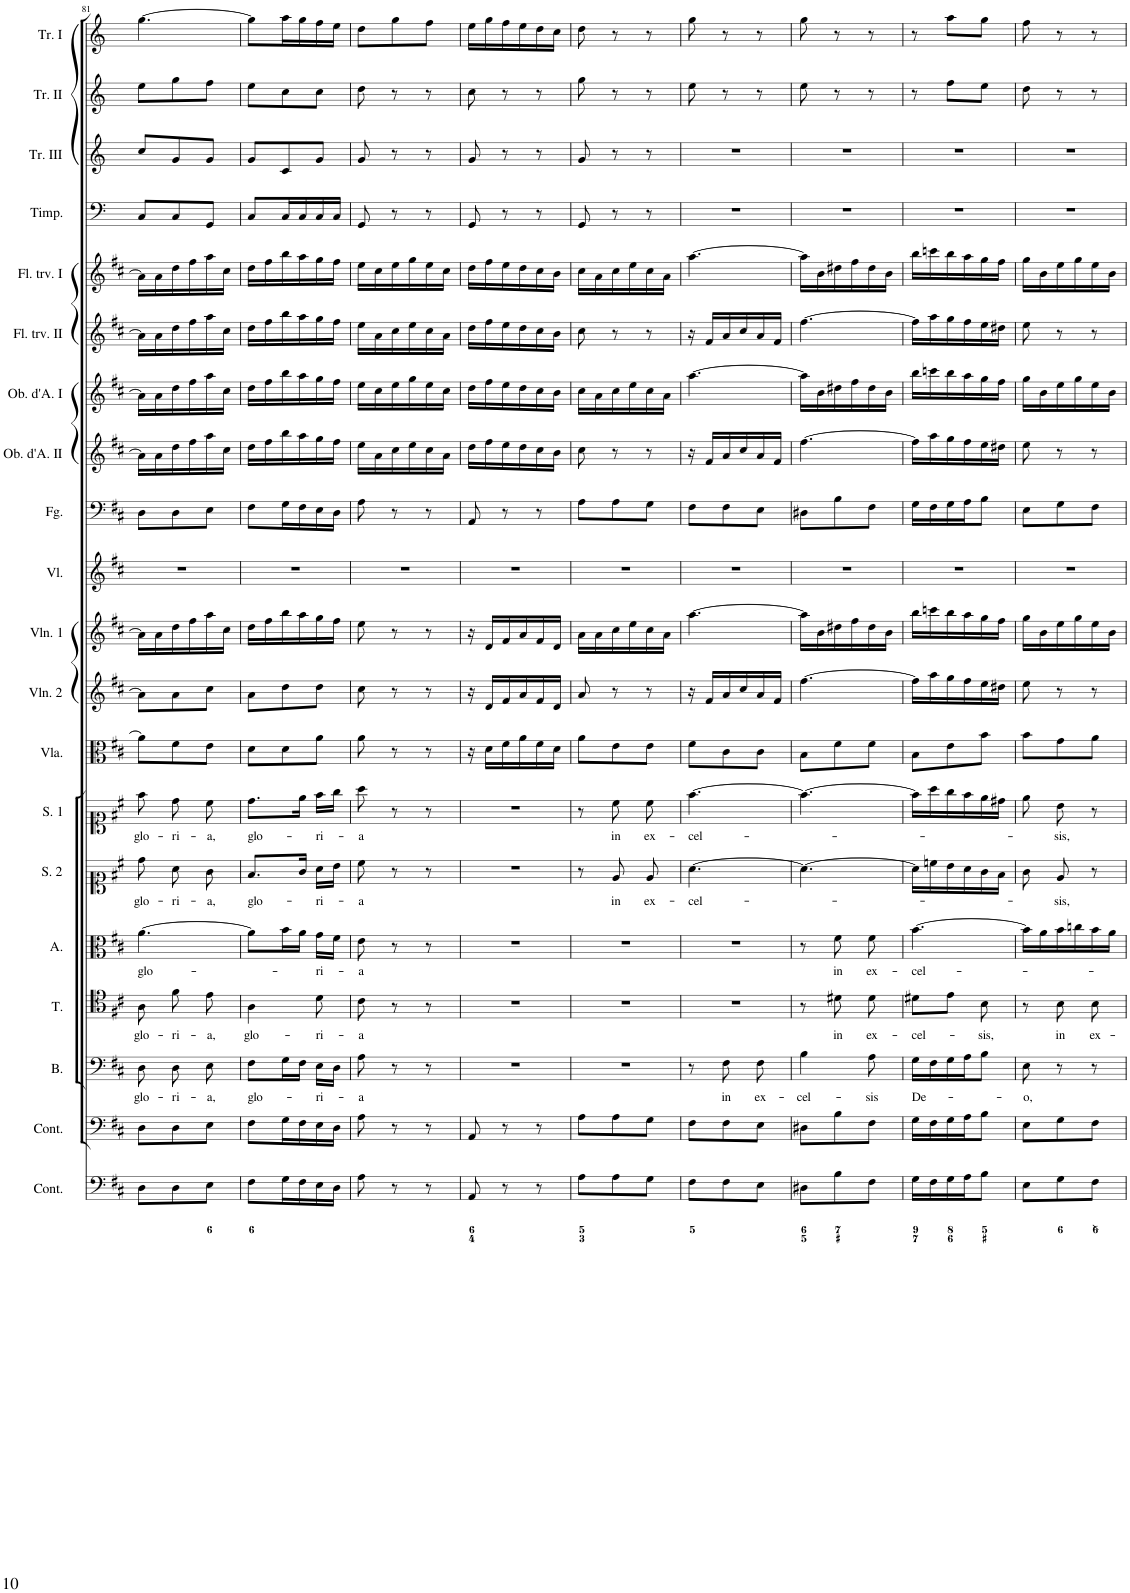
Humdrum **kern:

**kern	**kern	**kern	**text	**kern	**text	**kern	**text	**kern	**text	**kern	**text	**kern	**kern	**kern	**kern	**kern	**kern	**kern	**kern	**kern	**kern	**kern	**kern	**kern
*part20	*part19	*part18	*part18	*part17	*part17	*part16	*part16	*part15	*part15	*part14	*part14	*part13	*part12	*part11	*part10	*part9	*part8	*part7	*part6	*part5	*part4	*part3	*part2	*part1
*staff20	*staff19	*staff18	*staff18	*staff17	*staff17	*staff16	*staff16	*staff15	*staff15	*staff14	*staff14	*staff13	*staff12	*staff11	*staff10	*staff9	*staff8	*staff7	*staff6	*staff5	*staff4	*staff3	*staff2	*staff1
*I"Continuo	*I"Continuo	*I"Basso	*	*I"Tenore	*	*I"Alto	*	*I"Soprano 2	*	*I"Soprano 1	*	*I"Viola	*I"Violino 2	*I"Violino 1	*I"Violino solo	*I"Fagotti	*I"Oboe d'Amore II	*I"Oboe d'Amore I	*I"Flauto traverso II	*I"Flauto traverso I	*I"Timpani	*I"Tromba III	*I"Tromba II	*I"Tromba I
*I'Cont.	*I'Cont.	*I'B.	*	*I'T.	*	*I'A.	*	*I'S. 2	*	*I'S. 1	*	*I'Vla.	*I'Vln. 2	*I'Vln. 1	*I'Vl.	*I'Fg.	*I'Ob. d'A. II	*I'Ob. d'A. I	*I'Fl. trv. II	*I'Fl. trv. I	*I'Timp.	*I'Tr. III	*I'Tr. II	*I'Tr. I
!!LO:PB:g=z
*clefF4	*clefF4	*clefF4	*	*clefC4	*	*clefC3	*	*clefC1	*	*clefC1	*	*clefC3	*clefG2	*clefG2	*clefG2	*clefF4	*clefG2	*clefG2	*clefG2	*clefG2	*clefF4	*clefG2	*clefG2	*clefG2
*	*	*	*	*	*	*	*	*	*	*	*	*	*	*	*	*	*	*	*	*	*Trd-1c-2	*Trd-1c-2	*Trd-1c-2	*Trd-1c-2
*k[f#c#]	*k[f#c#]	*k[f#c#]	*	*k[f#c#]	*	*k[f#c#]	*	*k[f#c#]	*	*k[f#c#]	*	*k[f#c#]	*k[f#c#]	*k[f#c#]	*k[f#c#]	*k[f#c#]	*k[f#c#]	*k[f#c#]	*k[f#c#]	*k[f#c#]	*k[]	*k[]	*k[]	*k[]
*M3/8	*M3/8	*M3/8	*	*M3/8	*	*M3/8	*	*M3/8	*	*M3/8	*	*M3/8	*M3/8	*M3/8	*M3/8	*M3/8	*M3/8	*M3/8	*M3/8	*M3/8	*M3/8	*M3/8	*M3/8	*M3/8
=81	=81	=81	=81	=81	=81	=81	=81	=81	=81	=81	=81	=81	=81	=81	=81	=81	=81	=81	=81	=81	=81	=81	=81	=81
!	!	!	!LO:LY:b	!	!LO:LY:b	!	!LO:LY:b	!	!LO:LY:b	!	!LO:LY:b	!	!	!	!	!	!	!	!	!	!	!	!	!
8D\L	8D\L	8D\	glo-	8A\	glo-	[4.a\	glo-	8dd\	glo-	8ff#\	glo-	8a\L]	8a\L]	16a\LL]	4.r	8D\L	16a\LL]	16a\LL]	16a\LL]	16a\LL]	8C/L	8cc/L	8ee\L	[4.gg\
.	.	.	.	.	.	.	.	.	.	.	.	.	.	16a\	.	.	16a\	16a\	16a\	16a\	.	.	.	.
!	!	!	!LO:LY:b	!	!LO:LY:b	!	!	!	!LO:LY:b	!	!LO:LY:b	!	!	!	!	!	!	!	!	!	!	!	!	!
8D\	8D\	8D\	-ri-	8f#\	-ri-	.	.	8a\	-ri-	8dd\	-ri-	8f#\	8a\	16dd\	.	8D\	16dd\	16dd\	16dd\	16dd\	8C/	8g/	8gg\	.
.	.	.	.	.	.	.	.	.	.	.	.	.	.	16ff#\	.	.	16ff#\	16ff#\	16ff#\	16ff#\	.	.	.	.
!	!	!	!LO:LY:b	!	!LO:LY:b	!	!	!	!LO:LY:b	!	!LO:LY:b	!	!	!	!	!	!	!	!	!	!	!	!	!
8E\J	8E\J	8E\	-a,	8e\	-a,	.	.	8g\	-a,	8cc#\	-a,	8e\J	8cc#\J	16aa\	.	8E\J	16aa\	16aa\	16aa\	16aa\	8GG/J	8g/J	8ff\J	.
.	.	.	.	.	.	.	.	.	.	.	.	.	.	16cc#\JJ	.	.	16cc#\JJ	16cc#\JJ	16cc#\JJ	16cc#\JJ	.	.	.	.
=82	=82	=82	=82	=82	=82	=82	=82	=82	=82	=82	=82	=82	=82	=82	=82	=82	=82	=82	=82	=82	=82	=82	=82	=82
!	!	!	!LO:LY:b	!	!LO:LY:b	!	!	!	!LO:LY:b	!	!LO:LY:b	!	!	!	!	!	!	!	!	!	!	!	!	!
8F#\L	8F#\L	8F#\L	glo-	4A\	glo-	8a\L]	.	8.f#/L	glo-	8.dd\L	glo-	8d\L	8a\L	16dd\LL	4.r	8F#\L	16dd\LL	16dd\LL	16dd\LL	16dd\LL	8C/L	8g/L	8ee\L	8gg\L]
.	.	.	.	.	.	.	.	.	.	.	.	.	.	16ff#\	.	.	16ff#\	16ff#\	16ff#\	16ff#\	.	.	.	.
16G\L	16G\L	16G\L	.	.	.	16b\L	.	.	.	.	.	8d\	8dd\	16bb\	.	16G\L	16bb\	16bb\	16bb\	16bb\	16C/L	8c/	8cc\	16aa\L
16F#\	16F#\	16F#\JJ	.	.	.	16a\JJ	.	16g/Jk	.	16ee\Jk	.	.	.	16aa\	.	16F#\	16aa\	16aa\	16aa\	16aa\	16C/	.	.	16gg\
!	!	!	!LO:LY:b	!	!LO:LY:b	!	!LO:LY:b	!	!LO:LY:b	!	!LO:LY:b	!	!	!	!	!	!	!	!	!	!	!	!	!
16E\	16E\	16E\LL	-ri-	8d\	-ri-	16g\LL	-ri-	16a\LL	-ri-	16ff#\LL	-ri-	8a\J	8dd\J	16gg\	.	16E\	16gg\	16gg\	16gg\	16gg\	16C/	8g/J	8cc\J	16ff\
16D\JJ	16D\JJ	16D\JJ	.	.	.	16f#\JJ	.	16b\JJ	.	16gg\JJ	.	.	.	16ff#\JJ	.	16D\JJ	16ff#\JJ	16ff#\JJ	16ff#\JJ	16ff#\JJ	16C/JJ	.	.	16ee\JJ
=83	=83	=83	=83	=83	=83	=83	=83	=83	=83	=83	=83	=83	=83	=83	=83	=83	=83	=83	=83	=83	=83	=83	=83	=83
!	!	!	!LO:LY:b	!	!LO:LY:b	!	!LO:LY:b	!	!LO:LY:b	!	!LO:LY:b	!	!	!	!	!	!	!	!	!	!	!	!	!
8A\	8A\	8A\	-a	8c#\	-a	8e\	-a	8cc#\	-a	8aa\	-a	8a\	8cc#\	8ee\	4.r	8A\	16ee\LL	16ee\LL	16ee\LL	16ee\LL	8GG/	8g/	8dd\	8dd\L
.	.	.	.	.	.	.	.	.	.	.	.	.	.	.	.	.	16a\	16cc#\	16a\	16cc#\	.	.	.	.
8r	8r	8r	.	8r	.	8r	.	8r	.	8r	.	8r	8r	8r	.	8r	16cc#\	16ee\	16cc#\	16ee\	8r	8r	8r	8gg\
.	.	.	.	.	.	.	.	.	.	.	.	.	.	.	.	.	16ee\	16gg\	16ee\	16gg\	.	.	.	.
8r	8r	8r	.	8r	.	8r	.	8r	.	8r	.	8r	8r	8r	.	8r	16cc#\	16ee\	16cc#\	16ee\	8r	8r	8r	8ff\J
.	.	.	.	.	.	.	.	.	.	.	.	.	.	.	.	.	16a\JJ	16cc#\JJ	16a\JJ	16cc#\JJ	.	.	.	.
=84	=84	=84	=84	=84	=84	=84	=84	=84	=84	=84	=84	=84	=84	=84	=84	=84	=84	=84	=84	=84	=84	=84	=84	=84
8AA/	8AA/	4.r	.	4.r	.	4.r	.	4.r	.	4.r	.	16r	16r	16r	4.r	8AA/	16dd\LL	16dd\LL	16dd\LL	16dd\LL	8GG/	8g/	8cc\	16ee\LL
.	.	.	.	.	.	.	.	.	.	.	.	16d\LL	16d/LL	16d/LL	.	.	16ff#\	16ff#\	16ff#\	16ff#\	.	.	.	16gg\
8r	8r	.	.	.	.	.	.	.	.	.	.	16f#\	16f#/	16f#/	.	8r	16ee\	16ee\	16ee\	16ee\	8r	8r	8r	16ff\
.	.	.	.	.	.	.	.	.	.	.	.	16a\	16a/	16a/	.	.	16dd\	16dd\	16dd\	16dd\	.	.	.	16ee\
8r	8r	.	.	.	.	.	.	.	.	.	.	16f#\	16f#/	16f#/	.	8r	16cc#\	16cc#\	16cc#\	16cc#\	8r	8r	8r	16dd\
.	.	.	.	.	.	.	.	.	.	.	.	16d\JJ	16d/JJ	16d/JJ	.	.	16b\JJ	16b\JJ	16b\JJ	16b\JJ	.	.	.	16cc\JJ
=85	=85	=85	=85	=85	=85	=85	=85	=85	=85	=85	=85	=85	=85	=85	=85	=85	=85	=85	=85	=85	=85	=85	=85	=85
8A\L	8A\L	4.r	.	4.r	.	4.r	.	8r	.	8r	.	8a\L	8a/	16a\LL	4.r	8A\L	8cc#\	16cc#\LL	8cc#\	16cc#\LL	8GG/	8g/	8gg\	8dd\
.	.	.	.	.	.	.	.	.	.	.	.	.	.	16a\	.	.	.	16a\	.	16a\	.	.	.	.
!	!	!	!	!	!	!	!	!	!LO:LY:b	!	!LO:LY:b	!	!	!	!	!	!	!	!	!	!	!	!	!
8A\	8A\	.	.	.	.	.	.	8e/	in	8cc#\	in	8e\	8r	16cc#\	.	8A\	8r	16cc#\	8r	16cc#\	8r	8r	8r	8r
.	.	.	.	.	.	.	.	.	.	.	.	.	.	16ee\	.	.	.	16ee\	.	16ee\	.	.	.	.
!	!	!	!	!	!	!	!	!	!LO:LY:b	!	!LO:LY:b	!	!	!	!	!	!	!	!	!	!	!	!	!
8G\J	8G\J	.	.	.	.	.	.	8e/	ex-	8cc#\	ex-	8e\J	8r	16cc#\	.	8G\J	8r	16cc#\	8r	16cc#\	8r	8r	8r	8r
.	.	.	.	.	.	.	.	.	.	.	.	.	.	16a\JJ	.	.	.	16a\JJ	.	16a\JJ	.	.	.	.
=86	=86	=86	=86	=86	=86	=86	=86	=86	=86	=86	=86	=86	=86	=86	=86	=86	=86	=86	=86	=86	=86	=86	=86	=86
!	!	!	!	!	!	!	!	!	!LO:LY:b	!	!LO:LY:b	!	!	!	!	!	!	!	!	!	!	!	!	!
8F#\L	8F#\L	8r	.	4.r	.	4.r	.	[4.a\	-cel-	[4.ff#\	-cel-	8f#\L	16r	[4.aa\	4.r	8F#\L	16r	[4.aa\	16r	[4.aa\	4.r	4.r	8ee\	8gg\
.	.	.	.	.	.	.	.	.	.	.	.	.	16f#/LL	.	.	.	16f#/LL	.	16f#/LL	.	.	.	.	.
!	!	!	!LO:LY:b	!	!	!	!	!	!	!	!	!	!	!	!	!	!	!	!	!	!	!	!	!
8F#\	8F#\	8F#\	in	.	.	.	.	.	.	.	.	8c#\	16a/	.	.	8F#\	16a/	.	16a/	.	.	.	8r	8r
.	.	.	.	.	.	.	.	.	.	.	.	.	16cc#/	.	.	.	16cc#/	.	16cc#/	.	.	.	.	.
!	!	!	!LO:LY:b	!	!	!	!	!	!	!	!	!	!	!	!	!	!	!	!	!	!	!	!	!
8E\J	8E\J	8F#\	ex-	.	.	.	.	.	.	.	.	8c#\J	16a/	.	.	8E\J	16a/	.	16a/	.	.	.	8r	8r
.	.	.	.	.	.	.	.	.	.	.	.	.	16f#/JJ	.	.	.	16f#/JJ	.	16f#/JJ	.	.	.	.	.
=87	=87	=87	=87	=87	=87	=87	=87	=87	=87	=87	=87	=87	=87	=87	=87	=87	=87	=87	=87	=87	=87	=87	=87	=87
!	!	!	!LO:LY:b	!	!	!	!	!	!	!	!	!	!	!	!	!	!	!	!	!	!	!	!	!
8D#X\L	8D#X\L	4B\	-cel-	8r	.	8r	.	4.a\_	.	4.ff#\_	.	8B\L	[4.ff#\	16aa\LL]	4.r	8D#X\L	[4.ff#\	16aa\LL]	[4.ff#\	16aa\LL]	4.r	4.r	8ee\	8gg\
.	.	.	.	.	.	.	.	.	.	.	.	.	.	16b\	.	.	.	16b\	.	16b\	.	.	.	.
!	!	!	!	!	!LO:LY:b	!	!LO:LY:b	!	!	!	!	!	!	!	!	!	!	!	!	!	!	!	!	!
8B\	8B\	.	.	8d#X\	in	8f#\	in	.	.	.	.	8f#\	.	16dd#X\	.	8B\	.	16dd#X\	.	16dd#X\	.	.	8r	8r
.	.	.	.	.	.	.	.	.	.	.	.	.	.	16ff#\	.	.	.	16ff#\	.	16ff#\	.	.	.	.
!	!	!	!LO:LY:b	!	!LO:LY:b	!	!LO:LY:b	!	!	!	!	!	!	!	!	!	!	!	!	!	!	!	!	!
8F#\J	8F#\J	8A\	-sis	8d#\	ex-	8f#\	ex-	.	.	.	.	8f#\J	.	16dd#\	.	8F#\J	.	16dd#\	.	16dd#\	.	.	8r	8r
.	.	.	.	.	.	.	.	.	.	.	.	.	.	16b\JJ	.	.	.	16b\JJ	.	16b\JJ	.	.	.	.
=88	=88	=88	=88	=88	=88	=88	=88	=88	=88	=88	=88	=88	=88	=88	=88	=88	=88	=88	=88	=88	=88	=88	=88	=88
!	!	!	!LO:LY:b	!	!LO:LY:b	!	!LO:LY:b	!	!	!	!	!	!	!	!	!	!	!	!	!	!	!	!	!
16G\LL	16G\LL	16G\LL	De-	8d#X\L	-cel-	[4.b\	-cel-	16a\LL]	.	16ff#\LL]	.	8B\L	16ff#\LL]	16bb\LL	4.r	16G\LL	16ff#\LL]	16bb\LL	16ff#\LL]	16bb\LL	4.r	4.r	8r	8r
16F#\	16F#\	16F#\	.	.	.	.	.	16ccn\	.	16aa\	.	.	16aa\	16cccn\	.	16F#\	16aa\	16cccn\	16aa\	16cccn\	.	.	.	.
16G\	16G\	16G\	.	8e\J	.	.	.	16b\	.	16gg\	.	8e\	16gg\	16bb\	.	16G\	16gg\	16bb\	16gg\	16bb\	.	.	8ff\L	8aa\L
16A\J	16A\J	16A\J	.	.	.	.	.	16a\	.	16ff#\	.	.	16ff#\	16aa\	.	16A\J	16ff#\	16aa\	16ff#\	16aa\	.	.	.	.
!	!	!	!	!	!LO:LY:b	!	!	!	!	!	!	!	!	!	!	!	!	!	!	!	!	!	!	!
8B\J	8B\J	8B\J	.	8B\	-sis,	.	.	16g\	.	16ee\	.	8b\J	16ee\	16gg\	.	8B\J	16ee\	16gg\	16ee\	16gg\	.	.	8ee\J	8gg\J
.	.	.	.	.	.	.	.	16f#\JJ	.	16dd#X\JJ	.	.	16dd#X\JJ	16ff#\JJ	.	.	16dd#X\JJ	16ff#\JJ	16dd#X\JJ	16ff#\JJ	.	.	.	.
=89	=89	=89	=89	=89	=89	=89	=89	=89	=89	=89	=89	=89	=89	=89	=89	=89	=89	=89	=89	=89	=89	=89	=89	=89
!	!	!	!LO:LY:b	!	!	!	!	!	!	!	!	!	!	!	!	!	!	!	!	!	!	!	!	!
8E\L	8E\L	8E\	-o,	8r	.	16b\LL]	.	8g\	.	8ee\	.	8b\L	8ee\	16gg\LL	4.r	8E\L	8ee\	16gg\LL	8ee\	16gg\LL	4.r	4.r	8dd\	8ff\
.	.	.	.	.	.	16a\	.	.	.	.	.	.	.	16b\	.	.	.	16b\	.	16b\	.	.	.	.
!	!	!	!	!	!LO:LY:b	!	!	!	!LO:LY:b	!	!LO:LY:b	!	!	!	!	!	!	!	!	!	!	!	!	!
8G\	8G\	8r	.	8B\	in	16b\	.	8e/	-sis,	8b\	-sis,	8g\	8r	16ee\	.	8G\	8r	16ee\	8r	16ee\	.	.	8r	8r
.	.	.	.	.	.	16ccn\	.	.	.	.	.	.	.	16gg\	.	.	.	16gg\	.	16gg\	.	.	.	.
!	!	!	!	!	!LO:LY:b	!	!	!	!	!	!	!	!	!	!	!	!	!	!	!	!	!	!	!
8F#\J	8F#\J	8r	.	8B\	ex-	16b\	.	8r	.	8r	.	8a\J	8r	16ee\	.	8F#\J	8r	16ee\	8r	16ee\	.	.	8r	8r
.	.	.	.	.	.	16a\JJ	.	.	.	.	.	.	.	16b\JJ	.	.	.	16b\JJ	.	16b\JJ	.	.	.	.
=	=	=	=	=	=	=	=	=	=	=	=	=	=	=	=	=	=	=	=	=	=	=	=	=
*-	*-	*-	*-	*-	*-	*-	*-	*-	*-	*-	*-	*-	*-	*-	*-	*-	*-	*-	*-	*-	*-	*-	*-	*-
